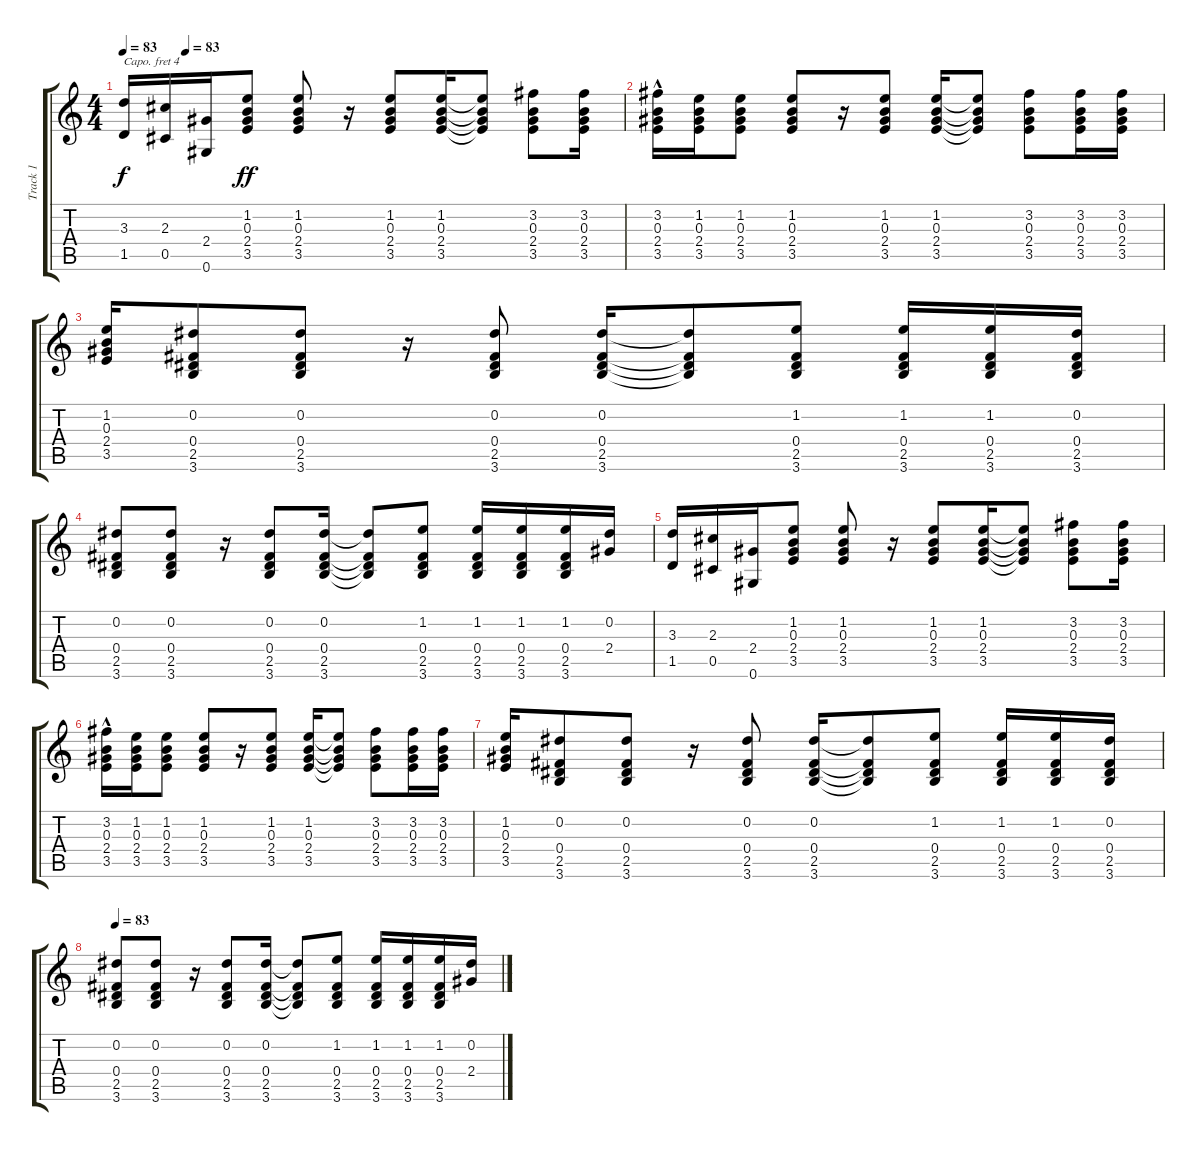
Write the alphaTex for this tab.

\track ("Track 1" "Track 1") {instrument acousticguitarsteel}
\staff {score tabs}
\capo 4
\tuning (E4 B3 G3 D3 A2 E2) {hide}
\ts (4 4)
\tempo 83
\tempo (83 0.125)
\clef g2
\ks c
(3.3 1.5).16{dy f} (2.3 0.5).16 (2.4 0.6).16{volume 16 instrument electricguitarclean} (1.2 0.3 2.4 3.5).8{dy ff} (1.2 0.3 2.4 3.5).8 r.16 (1.2 0.3 2.4 3.5).8 (1.2 0.3 2.4 3.5).16 (1.2{t} 0.3{t} 2.4{t} 3.5{t}).8 (3.2 0.3 2.4 3.5).8 (3.2 0.3 2.4 3.5).16 |
(3.2{hac} 0.3 2.4 3.5).16 (1.2 0.3 2.4 3.5).16 (1.2 0.3 2.4 3.5).8 (1.2 0.3 2.4 3.5).8 r.16 (1.2 0.3 2.4 3.5).8 (1.2 0.3 2.4 3.5).16 (1.2{t} 0.3{t} 2.4{t} 3.5{t}).8 (3.2 0.3 2.4 3.5).8 (3.2 0.3 2.4 3.5).16 (3.2 0.3 2.4 3.5).16 |
(1.2 0.3 2.4 3.5).16 (0.2 0.4 2.5 3.6).8 (0.2 0.4 2.5 3.6).8 r.16 (0.2 0.4 2.5 3.6).8 (0.2 0.4 2.5 3.6).16 (0.2{t} 0.4{t} 2.5{t} 3.6{t}).8 (1.2 0.4 2.5 3.6).8 (1.2 0.4 2.5 3.6).16 (1.2 0.4 2.5 3.6).16 (0.2 0.4 2.5 3.6).16 |
(0.2 0.4 2.5 3.6).8 (0.2 0.4 2.5 3.6).8 r.16 (0.2 0.4 2.5 3.6).8 (0.2 0.4 2.5 3.6).16 (0.2{t} 0.4{t} 2.5{t} 3.6{t}).8 (1.2 0.4 2.5 3.6).8 (1.2 0.4 2.5 3.6).16 (1.2 0.4 2.5 3.6).16 (1.2 0.4 2.5 3.6).16 (0.2 2.4).16 |
(3.3 1.5).16 (2.3 0.5).16 (2.4 0.6).16 (1.2 0.3 2.4 3.5).8 (1.2 0.3 2.4 3.5).8 r.16 (1.2 0.3 2.4 3.5).8 (1.2 0.3 2.4 3.5).16 (1.2{t} 0.3{t} 2.4{t} 3.5{t}).8 (3.2 0.3 2.4 3.5).8 (3.2 0.3 2.4 3.5).16 |
(3.2{hac} 0.3 2.4 3.5).16 (1.2 0.3 2.4 3.5).16 (1.2 0.3 2.4 3.5).8 (1.2 0.3 2.4 3.5).8 r.16 (1.2 0.3 2.4 3.5).8 (1.2 0.3 2.4 3.5).16 (1.2{t} 0.3{t} 2.4{t} 3.5{t}).8 (3.2 0.3 2.4 3.5).8 (3.2 0.3 2.4 3.5).16 (3.2 0.3 2.4 3.5).16 |
(1.2 0.3 2.4 3.5).16 (0.2 0.4 2.5 3.6).8 (0.2 0.4 2.5 3.6).8 r.16 (0.2 0.4 2.5 3.6).8 (0.2 0.4 2.5 3.6).16 (0.2{t} 0.4{t} 2.5{t} 3.6{t}).8 (1.2 0.4 2.5 3.6).8 (1.2 0.4 2.5 3.6).16 (1.2 0.4 2.5 3.6).16 (0.2 0.4 2.5 3.6).16 |
\tempo 83
(0.2 0.4 2.5 3.6).8 (0.2 0.4 2.5 3.6).8 r.16 (0.2 0.4 2.5 3.6).8 (0.2 0.4 2.5 3.6).16 (0.2{t} 0.4{t} 2.5{t} 3.6{t}).8 (1.2 0.4 2.5 3.6).8 (1.2 0.4 2.5 3.6).16 (1.2 0.4 2.5 3.6).16 (1.2 0.4 2.5 3.6).16 (0.2 2.4).16
